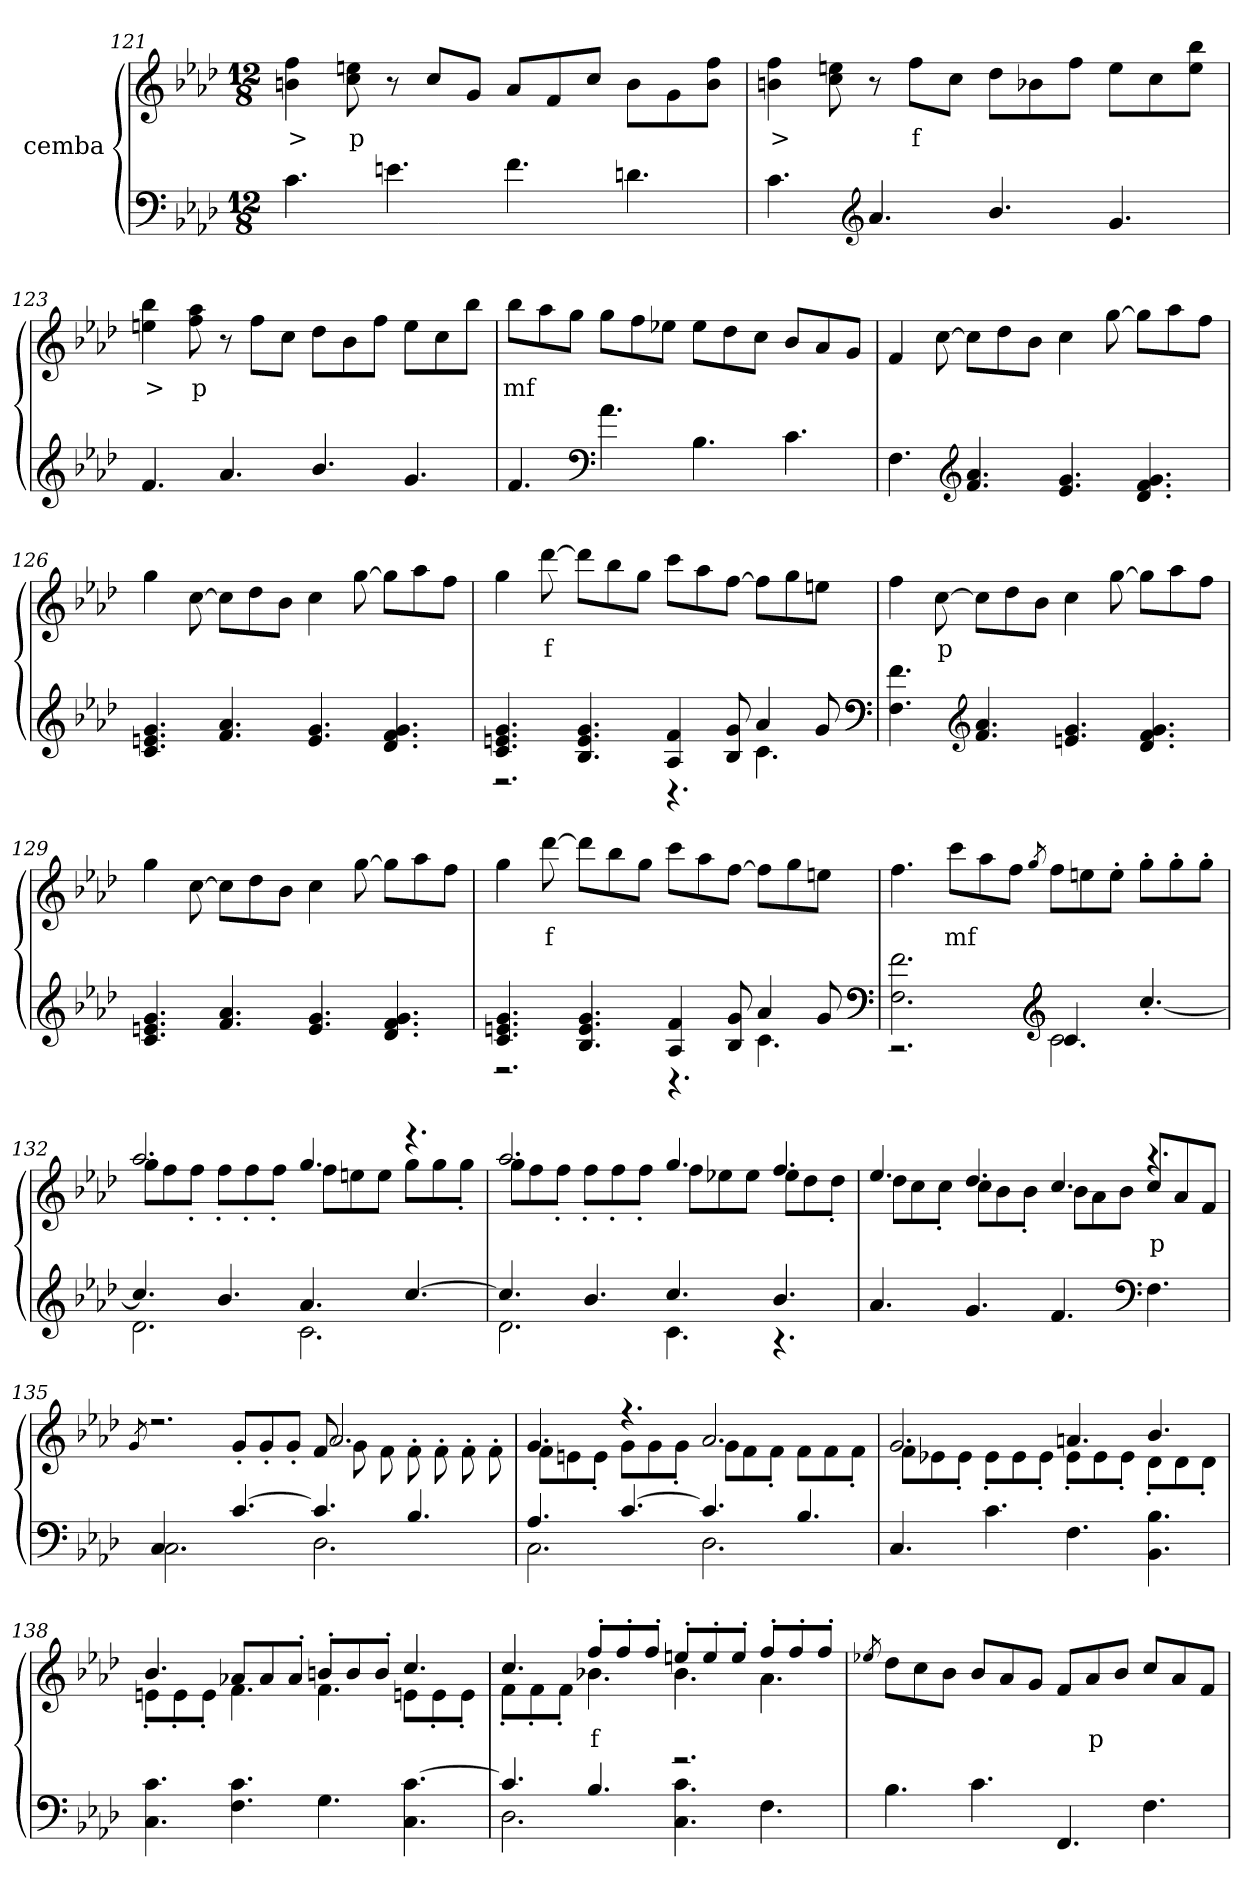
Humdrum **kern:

**kern	**kern	**text
*part2	*part1	*part1
*staff2	*staff1	*staff1
*I"cemba	*I"cemba	*
*clefF4	*clefG2	*
*k[b-e-a-d-]	*k[b-e-a-d-]	*
*M12/8	*M12/8	*
=121	=121	=121
4.c\	4bn\ 4ff\	>
.	8cc\ 8een\	p
4.en\	8r	.
.	8cc/L	.
.	8g/J	.
4.f\	8a-/L	.
.	8f/	.
.	8cc/J	.
4.dn\	8b\L	.
.	8g\	.
.	8b\ 8ff\J	.
=122	=122	=122
4.c\	4bn\ 4ff\	>
.	8cc\ 8een\	.
*clefG2	*	*
4.a-/	8r	.
.	8ff\L	f
.	8cc\J	.
4.b-/	8dd-\L	.
.	8b-X\	.
.	8ff\J	.
4.g/	8ee\L	.
.	8cc\	.
.	8ee\ 8bb-\J	.
=123	=123	=123
4.f/	4een\ 4bb-\	>
.	8ff\ 8aa-\	p
4.a-/	8r	.
.	8ff\L	.
.	8cc\J	.
4.b-/	8dd-\L	.
.	8b-\	.
.	8ff\J	.
4.g/	8ee\L	.
.	8cc\	.
.	8bb-\J	.
=124	=124	=124
4.f/	8bb-\L	mf
.	8aa-\	.
.	8gg\J	.
*clefF4	*	*
4.a-\	8gg\L	.
.	8ff\	.
.	8ee-X\J	.
4.B-\	8ee-\L	.
.	8dd-\	.
.	8cc\J	.
4.c\	8b-/L	.
.	8a-/	.
.	8g/J	.
=125	=125	=125
4.F\	4f/	.
.	[8cc\	.
*clefG2	*	*
4.f/ 4.a-/	8cc\L]	.
.	8dd-\	.
.	8b-\J	.
4.e-/ 4.g/	4cc\	.
.	[8gg\	.
4.d-/ 4.f/ 4.g/	8gg\L]	.
.	8aa-\	.
.	8ff\J	.
=126	=126	=126
4.c/ 4.en/ 4.g/	4gg\	.
.	[8cc\	.
4.f/ 4.a-/	8cc\L]	.
.	8dd-\	.
.	8b-\J	.
4.e/ 4.g/	4cc\	.
.	[8gg\	.
4.d-/ 4.f/ 4.g/	8gg\L]	.
.	8aa-\	.
.	8ff\J	.
=127	=127	=127
*^	*	*
4.c/ 4.en/ 4.g/	2.r	4gg\	.
.	.	[8ddd-\	f
4.B-/ 4.e/ 4.g/	.	8ddd-\L]	.
.	.	8bb-\	.
.	.	8gg\J	.
4A-/ 4f/	4.r	8ccc\L	.
.	.	8aa-\	.
8B-/ 8g/	.	[8ff\J	.
4a-/	4.c\	8ff\L]	.
.	.	8gg\	.
8g/	.	8een\J	.
*v	*v	*	*
*clefF4	*	*
=128	=128	=128
4.F\ 4.f\	4ff\	.
.	[8cc\	p
*clefG2	*	*
4.f/ 4.a-/	8cc\L]	.
.	8dd-\	.
.	8b-\J	.
4.en/ 4.g/	4cc\	.
.	[8gg\	.
4.d-/ 4.f/ 4.g/	8gg\L]	.
.	8aa-\	.
.	8ff\J	.
=129	=129	=129
4.c/ 4.en/ 4.g/	4gg\	.
.	[8cc\	.
4.f/ 4.a-/	8cc\L]	.
.	8dd-\	.
.	8b-\J	.
4.e/ 4.g/	4cc\	.
.	[8gg\	.
4.d-/ 4.f/ 4.g/	8gg\L]	.
.	8aa-\	.
.	8ff\J	.
=130	=130	=130
*^	*	*
4.c/ 4.en/ 4.g/	2.r	4gg\	.
.	.	[8ddd-\	f
4.B-/ 4.e/ 4.g/	.	8ddd-\L]	.
.	.	8bb-\	.
.	.	8gg\J	.
4A-/ 4f/	4.r	8ccc\L	.
.	.	8aa-\	.
8B-/ 8g/	.	[8ff\J	.
4a-/	4.c\	8ff\L]	.
.	.	8gg\	.
8g/	.	8een\J	.
*clefF4	*	*	*
=131	=131	=131	=131
2.F\ 2.f\	2.r	4.ff\	.
.	.	8ccc\L	mf
.	.	8aa-\	.
.	.	8ff\J	.
*clefG2	*	*	*
.	.	8qgg/	.
2.c\	4.c/	8ff\L	.
.	.	8een\	.
.	.	8ee'>\J	.
.	[4.cc'>/	8gg'>\L	.
.	.	8gg'>\	.
.	.	8gg'>\J	.
=132	=132	=132	=132
*	*	*^	*
4.cc/]	2.d-\	2.aa-/	8gg\L	.
.	.	.	8ff\	.
.	.	.	8ff'>\J	.
4.b-/	.	.	8ff'>\L	.
.	.	.	8ff'>\	.
.	.	.	8ff'>\J	.
4.a-/	2.c\	4.gg/	8ff\L	.
.	.	.	8een\	.
.	.	.	8ee\J	.
[4.cc/	.	4.r	8gg\L	.
.	.	.	8gg\	.
.	.	.	8gg'>\J	.
=133	=133	=133	=133	=133
4.cc/]	2.d-\	2.aa-/	8gg\L	.
.	.	.	8ff\	.
.	.	.	8ff'>\J	.
4.b-/	.	.	8ff'>\L	.
.	.	.	8ff'>\	.
.	.	.	8ff'>\J	.
4.cc/	4.c\	4.gg/	8ff\L	.
.	.	.	8ee-X\	.
.	.	.	8ee-\J	.
4.b-/	4.r	4.ff/	8ee-\L	.
.	.	.	8dd-\	.
.	.	.	8dd-'>\J	.
*v	*v	*	*	*
=134	=134	=134	=134
4.a-/	4.ee-/	8dd-\L	.
.	.	8cc\	.
.	.	8cc'>\J	.
4.g/	4.dd-/	8cc\L	.
.	.	8b-\	.
.	.	8b-'>\J	.
4.f/	4.cc/	8b-\L	.
.	.	8a-\	.
.	.	8b-\J	.
*clefF4	*	*	*
4.F\	4.r	8cc/L	p
.	.	8a-/	.
.	.	8f/J	.
=135	=135	=135	=135
.	.	8qg/	.
*^	*	*	*
4.C/	2.C\	2.r	8ryy	.
.	.	.	8en/	.
.	.	.	8e'>/J	.
[4.c/	.	.	8g'>/L	.
.	.	.	8g'>/	.
.	.	.	8g'>/J	.
4.c/]	2.D-\	8f/L	2.a-/	.
.	.	8g\	.	.
.	.	8f\	.	.
4.B-/	.	8f'>\	.	.
.	.	8f'>\	.	.
.	.	8f'>\	.	.
8ryy	8ryy	8f'>\	8ryy	.
=136	=136	=136	=136	=136
4.A-/	2.C\	4.g/	8f\L	.
.	.	.	8en\	.
.	.	.	8e'>\J	.
[4.c/	.	4.r	8g\L	.
.	.	.	8g\	.
.	.	.	8g'>\J	.
4.c/]	2.D-\	2.a-/	8g\L	.
.	.	.	8f\	.
.	.	.	8f'>\J	.
4.B-/	.	.	8f\L	.
.	.	.	8f\	.
.	.	.	8f'>\J	.
*v	*v	*	*	*
=137	=137	=137	=137
4.C/	2.g/	8f\L	.
.	.	8e-X\	.
.	.	8e-'>\J	.
4.c\	.	8e-'>\L	.
.	.	8e-\	.
.	.	8e-'>\J	.
4.F\	4.an/	8e-'>\L	.
.	.	8e-\	.
.	.	8e-'>\J	.
4.BB-\ 4.B-\	4.b-/	8d-'>\L	.
.	.	8d-\	.
.	.	8d-'>\J	.
=138	=138	=138	=138
4.C\ 4.c\	4.b-/	8en'>\L	.
.	.	8e'>\	.
.	.	8e'>\J	.
4.F\ 4.c\	8a-X/L	4.f\	.
.	8a-/	.	.
.	8a-'>/J	.	.
4.G\	8bn'>/L	4.f\	.
.	8b/	.	.
.	8b'>/J	.	.
4.C\ [4.c\	4.cc/	8en\L	.
.	.	8e'>\	.
.	.	8e'>\J	.
=139	=139	=139	=139
*^	*	*	*
4.c/]	2.D-\	4.cc/	8f'>\L	.
.	.	.	8f'>\	.
.	.	.	8f'>\J	.
4.B-/	.	8ff'>/L	4.b-X\	f
.	.	8ff'>/	.	.
.	.	8ff'>/J	.	.
2.r	4.C\ 4.c\	8een'>/L	4.b-\	.
.	.	8ee'>/	.	.
.	.	8ee'>/J	.	.
.	4.F\	8ff'>/L	4.a-\	.
.	.	8ff'>/	.	.
.	.	8ff'>/J	.	.
*v	*v	*	*	*
*	*v	*v	*
=140	=140	=140
.	8qee-X/	.
4.B-\	8dd-\L	.
.	8cc\	.
.	8b-\J	.
4.c\	8b-/L	.
.	8a-/	.
.	8g/J	.
4.FF/	8f/L	.
.	8a-/	p
.	8b-/J	.
4.F\	8cc/L	.
.	8a-/	.
.	8f/J	.
=	=	=
*-	*-	*-
